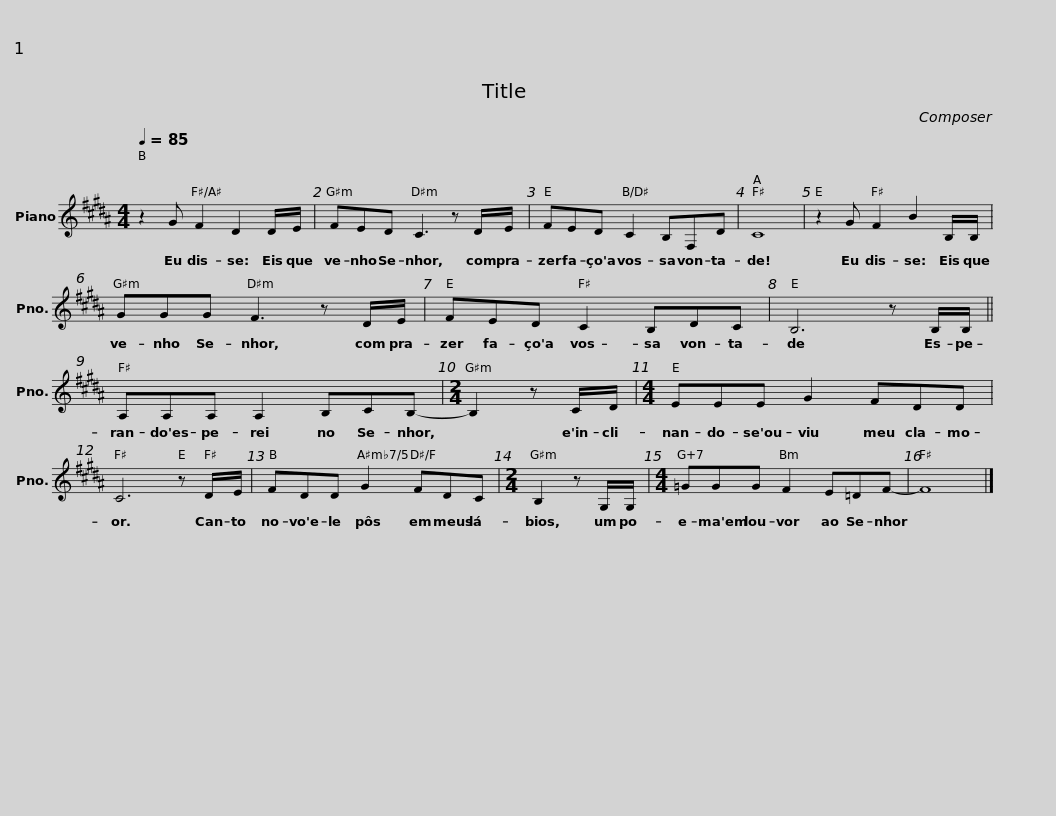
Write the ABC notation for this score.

X:1
L:1/8
Q:1/4=85
M:4/4
I:linebreak $
K:B
V:1 treble
V:1
 z2 G F2 D2 D/E/ | FED C3 z D/E/ | FED C2 B,F,D | C8 |$ z2 G F2 B2 B,/B,/ | %5
 GGG F3 z D/E/ | FED C2 B,DC | B,6 z B,/B,/ ||$ A,A,A, A,2 B,CB,- |[M:2/4] B,2 z C/D/ | %10
[M:4/4] EEE G2 FDD | C6 z D/E/ |$ FDD G2 FDC |[M:2/4] B,2 z G,/G,/ |[M:4/4] =GGG F2 E=DF- | %15
 F8 |] %16
